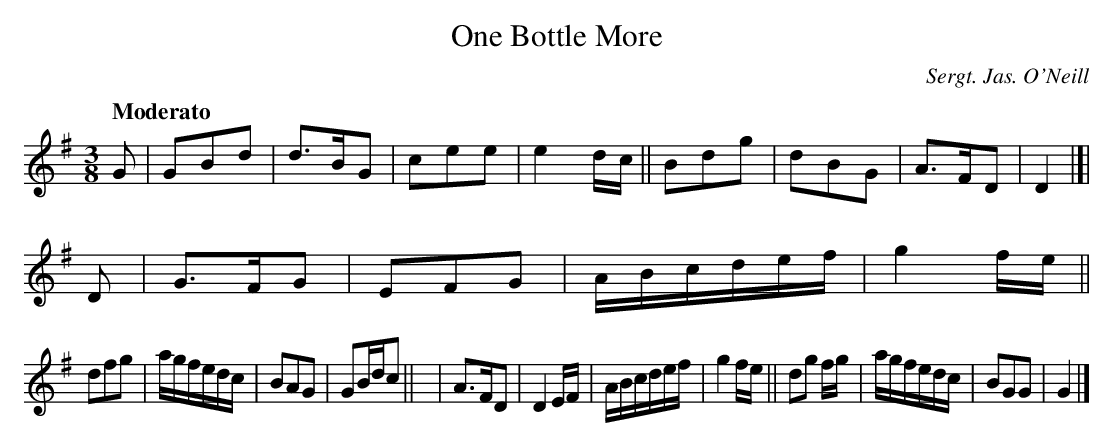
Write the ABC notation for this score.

X:1
T: One Bottle More
Q: "Moderato"
O: Sergt. Jas. O'Neill
M: 3/8
L: 1/8
K: G
G |\
GBd | d>BG | cee | e2 d/c/ ||\
Bdg | dBG | A>FD | D2 |[|
D |\
G>FG | EFG | A/B/c/d/e/f/ | g2 f/e/ ||
dfg | a/g/f/e/d/c/ | BAG | GB/d/c ||\
y2 |\
A>FD | D2 E/F/ | A/B/c/d/e/f/ | g2 f/e/ ||\
dg f/g/ | a/g/f/e/d/c/ | BGG | G2 |]
